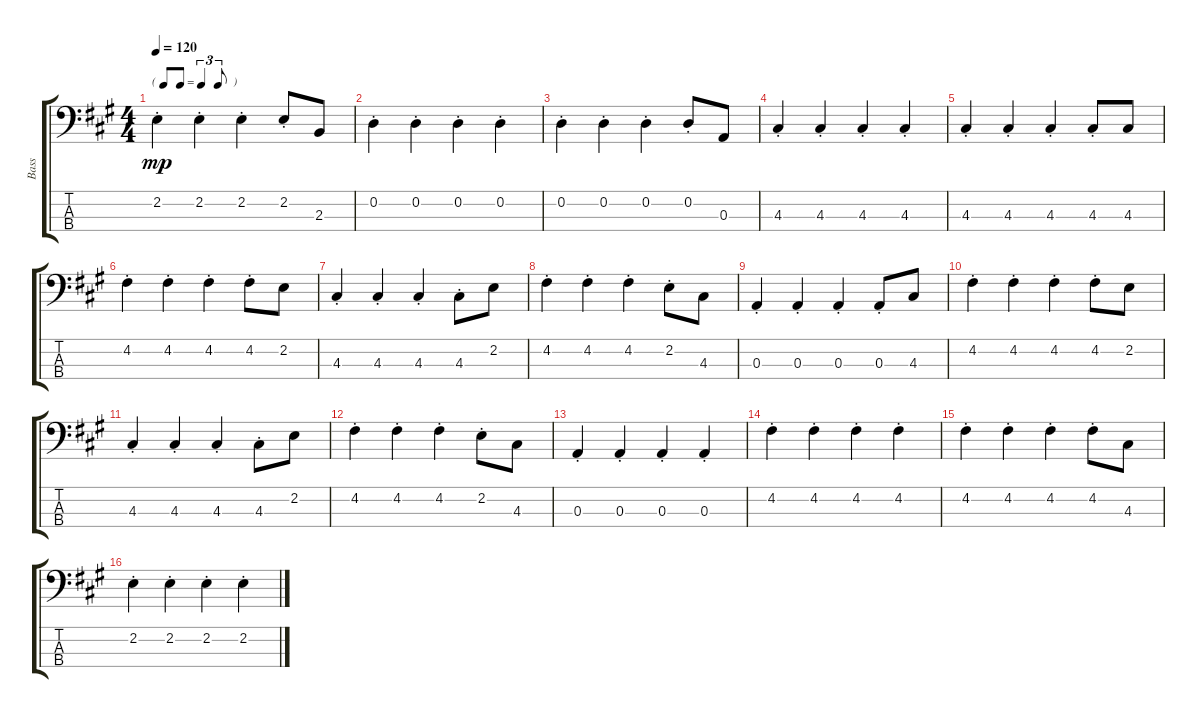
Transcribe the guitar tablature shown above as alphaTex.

\track ("Bass" "Bass") {instrument electricbassfinger}
\staff {score tabs}
\tuning (G2 D2 A1 E1) {hide}
\ts (4 4)
\tf triplet8th
\tempo 120
\clef f4
\ks a
2.2{st}.4{dy mp} 2.2{st}.4 2.2{st}.4 2.2{st}.8 2.3.8 |
0.2{st}.4 0.2{st}.4 0.2{st}.4 0.2{st}.4 |
0.2{st}.4 0.2{st}.4 0.2{st}.4 0.2{st}.8 0.3.8 |
4.3{st}.4 4.3{st}.4 4.3{st}.4 4.3{st}.4 |
4.3{st}.4 4.3{st}.4 4.3{st}.4 4.3{st}.8 4.3.8 |
4.2{st}.4 4.2{st}.4 4.2{st}.4 4.2{st}.8 2.2.8 |
4.3{st}.4 4.3{st}.4 4.3{st}.4 4.3{st}.8 2.2.8 |
4.2{st}.4 4.2{st}.4 4.2{st}.4 2.2{st}.8 4.3.8 |
0.3{st}.4 0.3{st}.4 0.3{st}.4 0.3{st}.8 4.3.8 |
4.2{st}.4 4.2{st}.4 4.2{st}.4 4.2{st}.8 2.2.8 |
4.3{st}.4 4.3{st}.4 4.3{st}.4 4.3{st}.8 2.2.8 |
4.2{st}.4 4.2{st}.4 4.2{st}.4 2.2{st}.8 4.3.8 |
0.3{st}.4 0.3{st}.4 0.3{st}.4 0.3{st}.4 |
4.2{st}.4 4.2{st}.4 4.2{st}.4 4.2{st}.4 |
4.2{st}.4 4.2{st}.4 4.2{st}.4 4.2{st}.8 4.3.8 |
2.2{st}.4 2.2{st}.4 2.2{st}.4 2.2{st}.4
